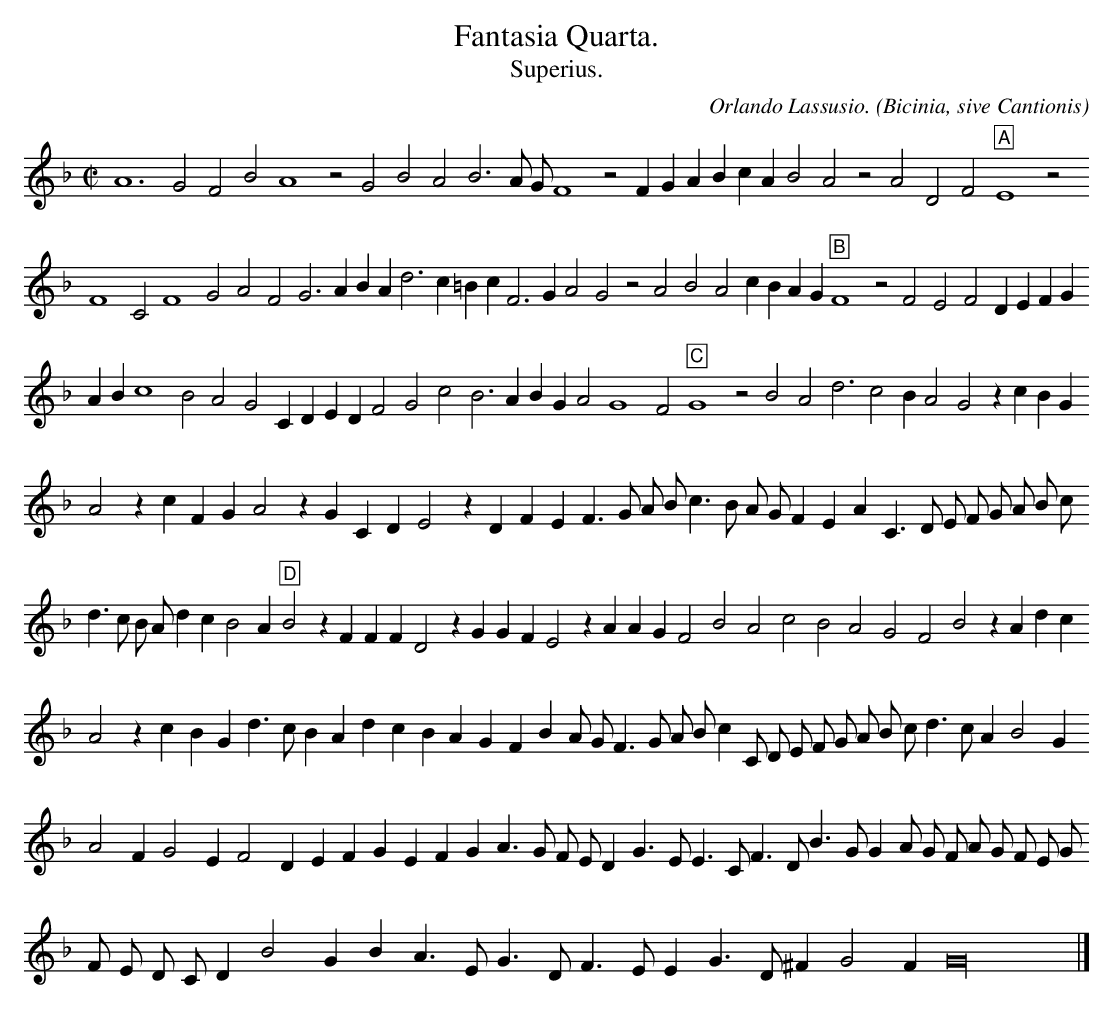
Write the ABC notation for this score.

X:1
T:Fantasia Quarta.
T:Superius.
C:Orlando Lassusio.
O: Bicinia, sive Cantionis
M:C|
L:1/4
K:G dor
A6 G2 F2 B2 A4 z2 G2 B2 A2 B3 A/ G/ F4 z2 F G A B c A B2 A2 z2 A2 D2 F2 "A"E4 z2
F4 C2 F4 G2 A2 F2 G3 A B A d3 c =B c F3 G A2 G2 z2 A2 B2 A2 c B A G "B"F4 z2 F2 E2 F2 D E F G
A B c4 B2 A2 G2 C D E D F2 G2 c2 B3 A B G A2 G4 F2 "C"G4 z2 B2 A2 d3 c2 B A2 G2 z c B G
A2 z c F G A2 z G C D E2 z D F E F > G A/ B/ c > B A/ G/ F E A C > D E/ F/ G/ A/ B/ c/
d > c B/ A/  d c B2 A "D"B2 z F F F D2 z G G F E2 z A A G F2 B2 A2 c2 B2 A2 G2 F2 B2 z A d c
A2 z c B G d > c B A d c B A G F B A/ G/ F > G A/ B/ c C/ D/ E/ F/ G/ A/ B/ c/ d > c A B2 G
A2 F G2 E F2 D E F G E F G A > G F/ E/ D G > E E > C F > D B > G G A/ G/ F/ A/ G/ F/ E/ G/
F/ E/ D/ C/ D B2 G B A > E G > D F > E E G > D ^F G2 F G16 |]
